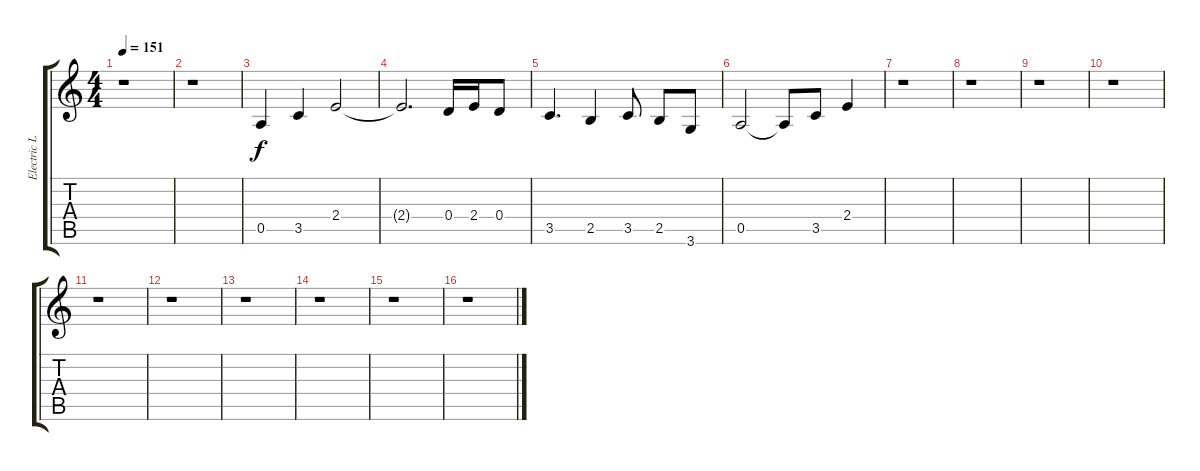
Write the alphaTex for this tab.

\track ("Electric Lead" "Electric L") {instrument electricguitarclean}
\staff {score tabs}
\tuning (E4 B3 G3 D3 A2 E2) {hide}
\ts (4 4)
\tempo 151
\clef g2
\ks c
r.1{dy f} |
r.1 |
0.5.4 3.5.4 2.4.2 |
2.4{t}.2{d} 0.4.16 2.4.16 0.4.8 |
3.5.4{d} 2.5.4 3.5.8 2.5.8 3.6.8 |
0.5.2 0.5{t}.8 3.5.8 2.4.4 |
r.1 |
r.1 |
r.1 |
r.1 |
r.1 |
r.1 |
r.1 |
r.1 |
r.1 |
r.1
